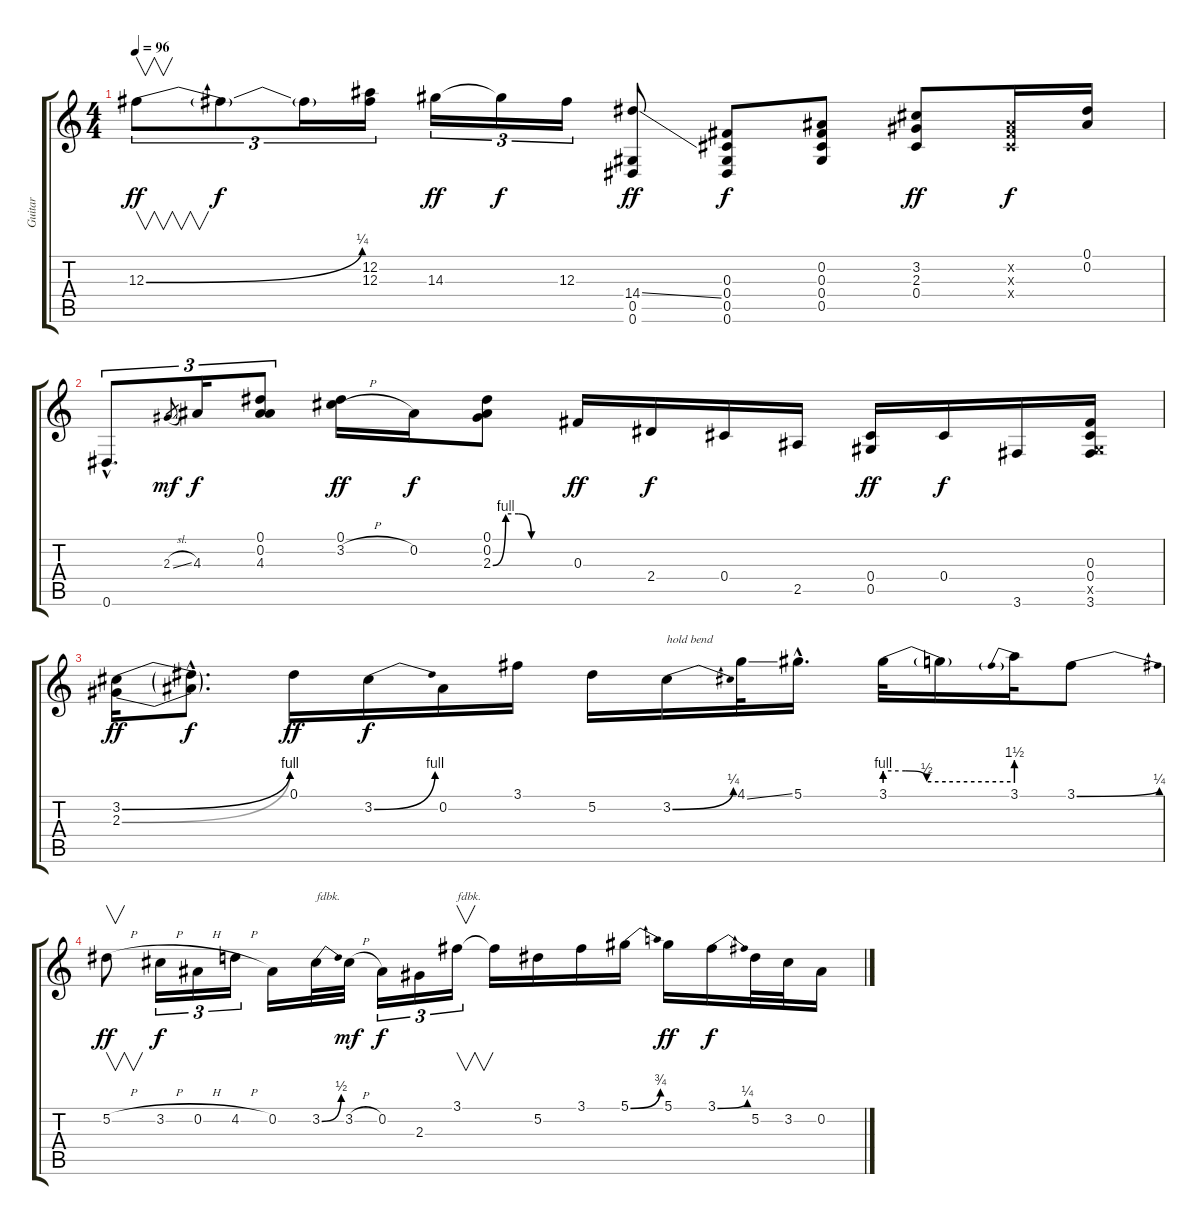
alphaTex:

\track ("Guitar" "Guitar") {instrument overdrivenguitar}
\staff {score tabs}
\tuning (Eb4 Bb3 Gb3 Db3 Ab2 Eb2) {hide}
\ts (4 4)
\tempo 96
\clef g2
\ks c
12.3{be (bend 0 0 60 1)}.8{v tu (3 2) dy ff} 12.3{t}.8{tu (3 2) dy f} 12.3{t}.16{tu (3 2)} (12.2 12.3).16{tu (3 2)} 14.3.16{tu (3 2) dy ff} 14.3{t}.16{tu (3 2) dy f} 12.3.16{tu (3 2)} (14.4{ss} 0.5 0.6).8{dy ff} (0.3 0.4 0.5 0.6).8{dy f} (0.2 0.3 0.4 0.5).8 (3.2 2.3 0.4).8{dy ff} (0.2{x} 0.3{x} 0.4{x}).16{dy f} (0.1 0.2).16 |
0.6{hac}.8{d tu (3 2)} 2.3{sl}.8{gr dy mf} 4.3.16{tu (3 2) dy f} (0.1 0.2 4.3).8{tu (3 2)} (0.1 3.2{h}).16{dy ff} 0.2.16{dy f} (0.1 0.2 2.3{be (custom 0 0 10 4 20 4 30 0 60 0)}).8 0.3.16{dy ff} 2.4.16{dy f} 0.4.16 2.5.16 (0.4 0.5).16{dy ff} 0.4.16{dy f} 3.6.16 (0.3 0.4 0.5{x} 3.6).16 |
(3.2{be (bend 0 0 60 4)} 2.3{be (bend 0 0 60 4)}).16{dy ff} (3.2{hac t} 2.3{hac t}).8{d dy f} 0.1.16{dy ff} 3.2{be (bend 0 0 60 4)}.16{dy f} 0.2.16 3.1.16 5.2.16 3.2{be (bend 0 0 60 1)}.16{txt "hold bend"} 4.1{ss}.32 5.1{hac}.16{d} 3.1{be (custom 0 4 10 4 20 2 60 2)}.32 3.1{t}.16 3.1{be (prebend 0 6 60 6)}.32 3.1{be (bend 0 0 60 1)}.8 |
5.2{h}.8{v dy ff} 3.2{h}.16{tu (3 2) dy f} 0.2{h}.16{tu (3 2)} 4.2{h}.16{tu (3 2)} 0.2.16 3.2{be (bend 0 0 60 2)}.32{txt "fdbk."} 3.2{h}.32{dy mf} 0.2.16{tu (3 2) dy f} 2.3.16{tu (3 2)} 3.1.16{v tu (3 2) txt "fdbk."} 3.1{t}.16 5.2.16 3.1.16 5.1{be (bend 0 0 60 3)}.16 5.1.16{dy ff} 3.1{be (bend 0 0 60 1)}.16{dy f} 5.2.32 3.2.32 0.2.16
